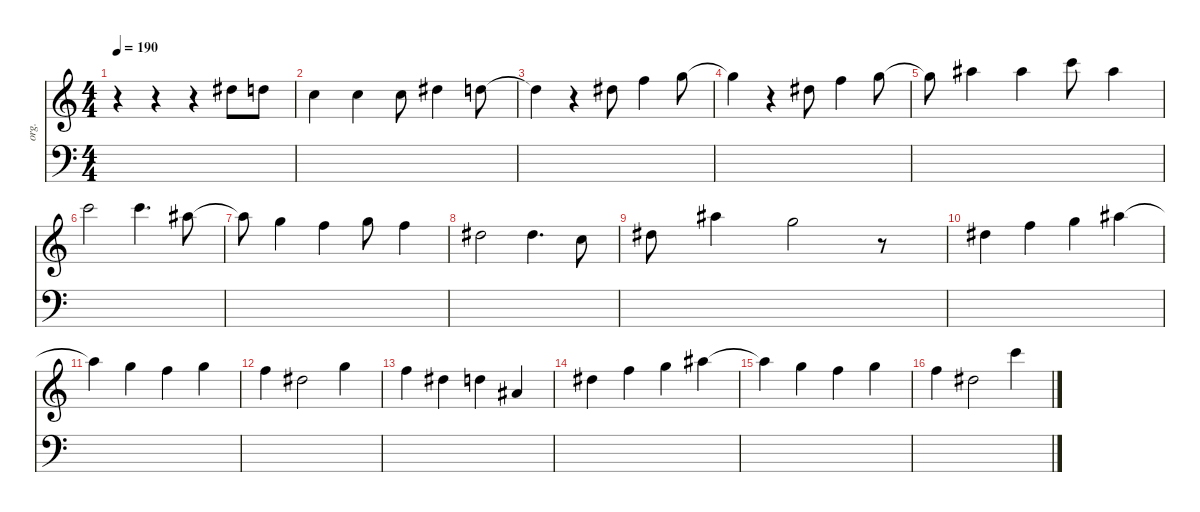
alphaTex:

\defaultSystemsLayout 4
\hideDynamics
\bracketExtendMode nobrackets
\track ("Organ" "org.") {instrument drawbarorgan}
\staff {score}
\tuning (E4 B3 G3 D3 A2 E2)
\ts (4 4)
\tempo 190
\clef g2
\ks c
r.4{dy mf instrument drawbarorgan beam Down} r.4{beam Down} r.4{beam Down} 20.3{acc #}.8{beam Down} 10.1.8{beam Down} |
8.1.4{beam Down} 8.1.4{beam Down} 8.1.8{beam Down} 11.1{acc #}.4{beam Down} 10.1.8{beam Down} |
10.1{t}.4{beam Down} r.4{beam Down} 11.1{acc #}.8{beam Down} 13.1.4{beam Down} 15.1.8{beam Down} |
15.1{t}.4{beam Down} r.4{beam Down} 11.1{acc #}.8{beam Down} 13.1.4{beam Down} 15.1.8{beam Down} |
15.1{t}.8{beam Down} 18.1{acc #}.4{beam Down} 18.1{acc #}.4{beam Down} 20.1.8{beam Down} 18.1{acc #}.4{beam Down} |
20.1.2{beam Down} 20.1.4{d beam Down} 18.1{acc #}.8{beam Down} |
18.1{t acc #}.8{beam Down} 15.1.4{beam Down} 13.1.4{beam Down} 15.1.8{beam Down} 13.1.4{beam Down} |
11.1{acc #}.2{beam Down} 11.1{acc #}.4{d beam Down} 8.1.8{beam Down} |
11.1{acc #}.8{beam Down} 18.1{acc #}.4{beam Down} 15.1.2{beam Down} r.8{beam Down} |
11.1{acc #}.4{beam Down} 13.1.4{beam Down} 15.1.4{beam Down} 18.1{acc #}.4{beam Down} |
18.1{t acc #}.4{beam Down} 15.1.4{beam Down} 13.1.4{beam Down} 15.1.4{beam Down} |
13.1.4{beam Down} 11.1{acc #}.2{beam Down} 15.1.4{beam Down} |
13.1.4{beam Down} 11.1{acc #}.4{beam Down} 10.1.4{beam Down} 6.1{acc #}.4{beam Up} |
11.1{acc #}.4{beam Down} 13.1.4{beam Down} 15.1.4{beam Down} 18.1{acc #}.4{beam Down} |
18.1{t acc #}.4{beam Down} 15.1.4{beam Down} 13.1.4{beam Down} 15.1.4{beam Down} |
13.1.4{beam Down} 11.1{acc #}.2{beam Down} 20.1.4{beam Down}
\staff {score}
\tuning (G2 D2 A1 E1 B0)
\clef f4
\ottava regular
\simile none
\ks c
|
|
|
|
|
|
|
|
|
|
|
|
|
|
|
